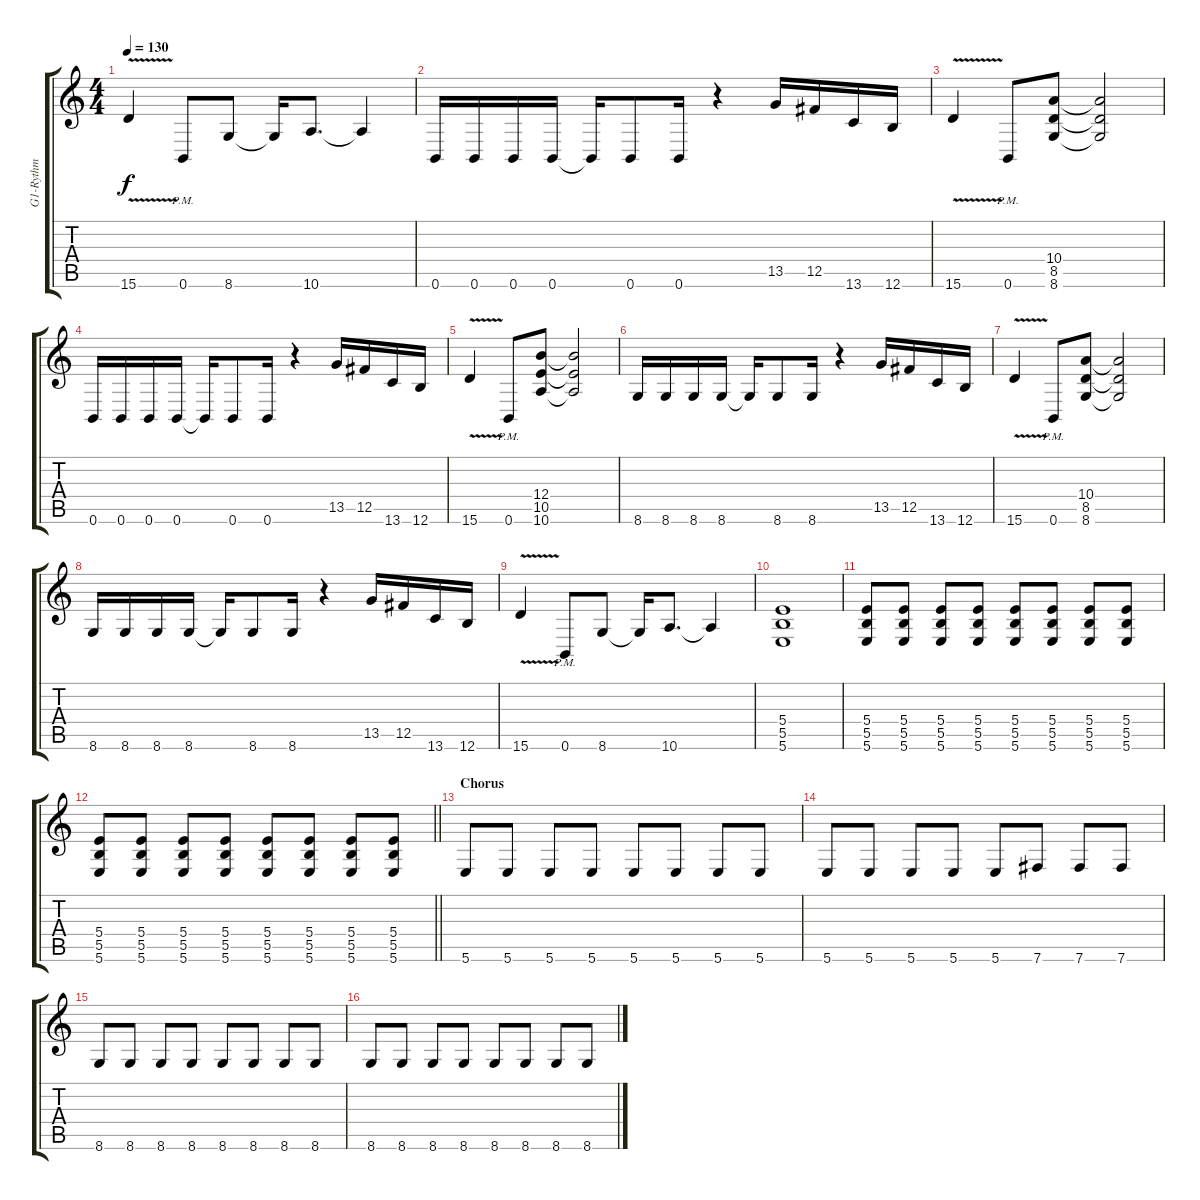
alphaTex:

\track ("G1-Rythm" "G1-Rythm") {instrument distortionguitar}
\staff {score tabs}
\tuning (Db4 Ab3 E3 B2 Gb2 B1) {hide}
\ts (4 4)
\tempo 130
\clef g2
\ks c
15.6{v}.4{dy f} 0.6{pm}.8 8.6.8 8.6{t}.16 10.6.8{d} 10.6{t}.4 |
0.6.16 0.6.16 0.6.16 0.6.16 0.6{t}.16 0.6.8 0.6.16 r.4 13.5.16 12.5.16 13.6.16 12.6.16 |
15.6{v}.4 0.6{pm}.8 (10.4 8.5 8.6).8 (10.4{t} 8.5{t} 8.6{t}).2 |
0.6.16 0.6.16 0.6.16 0.6.16 0.6{t}.16 0.6.8 0.6.16 r.4 13.5.16 12.5.16 13.6.16 12.6.16 |
15.6{v}.4 0.6{pm}.8 (12.4 10.5 10.6).8 (12.4{t} 10.5{t} 10.6{t}).2 |
8.6.16 8.6.16 8.6.16 8.6.16 8.6{t}.16 8.6.8 8.6.16 r.4 13.5.16 12.5.16 13.6.16 12.6.16 |
15.6{v}.4 0.6{pm}.8 (10.4 8.5 8.6).8 (10.4{t} 8.5{t} 8.6{t}).2 |
8.6.16 8.6.16 8.6.16 8.6.16 8.6{t}.16 8.6.8 8.6.16 r.4 13.5.16 12.5.16 13.6.16 12.6.16 |
15.6{v}.4 0.6{pm}.8 8.6.8 8.6{t}.16 10.6.8{d} 10.6{t}.4 |
(5.4 5.5 5.6).1 |
(5.4 5.5 5.6).8{volume 0} (5.4 5.5 5.6).8{volume 14} (5.4 5.5 5.6).8 (5.4 5.5 5.6).8 (5.4 5.5 5.6).8 (5.4 5.5 5.6).8 (5.4 5.5 5.6).8 (5.4 5.5 5.6).8 |
\barLineRight lightlight
(5.4 5.5 5.6).8 (5.4 5.5 5.6).8 (5.4 5.5 5.6).8 (5.4 5.5 5.6).8 (5.4 5.5 5.6).8 (5.4 5.5 5.6).8 (5.4 5.5 5.6).8 (5.4 5.5 5.6).8 |
\section ("" "Chorus")
5.6.8 5.6.8 5.6.8 5.6.8 5.6.8 5.6.8 5.6.8 5.6.8 |
5.6.8 5.6.8 5.6.8 5.6.8 5.6.8 7.6.8 7.6.8 7.6.8 |
8.6.8 8.6.8 8.6.8 8.6.8 8.6.8 8.6.8 8.6.8 8.6.8 |
8.6.8 8.6.8 8.6.8 8.6.8 8.6.8 8.6.8 8.6.8 8.6.8
